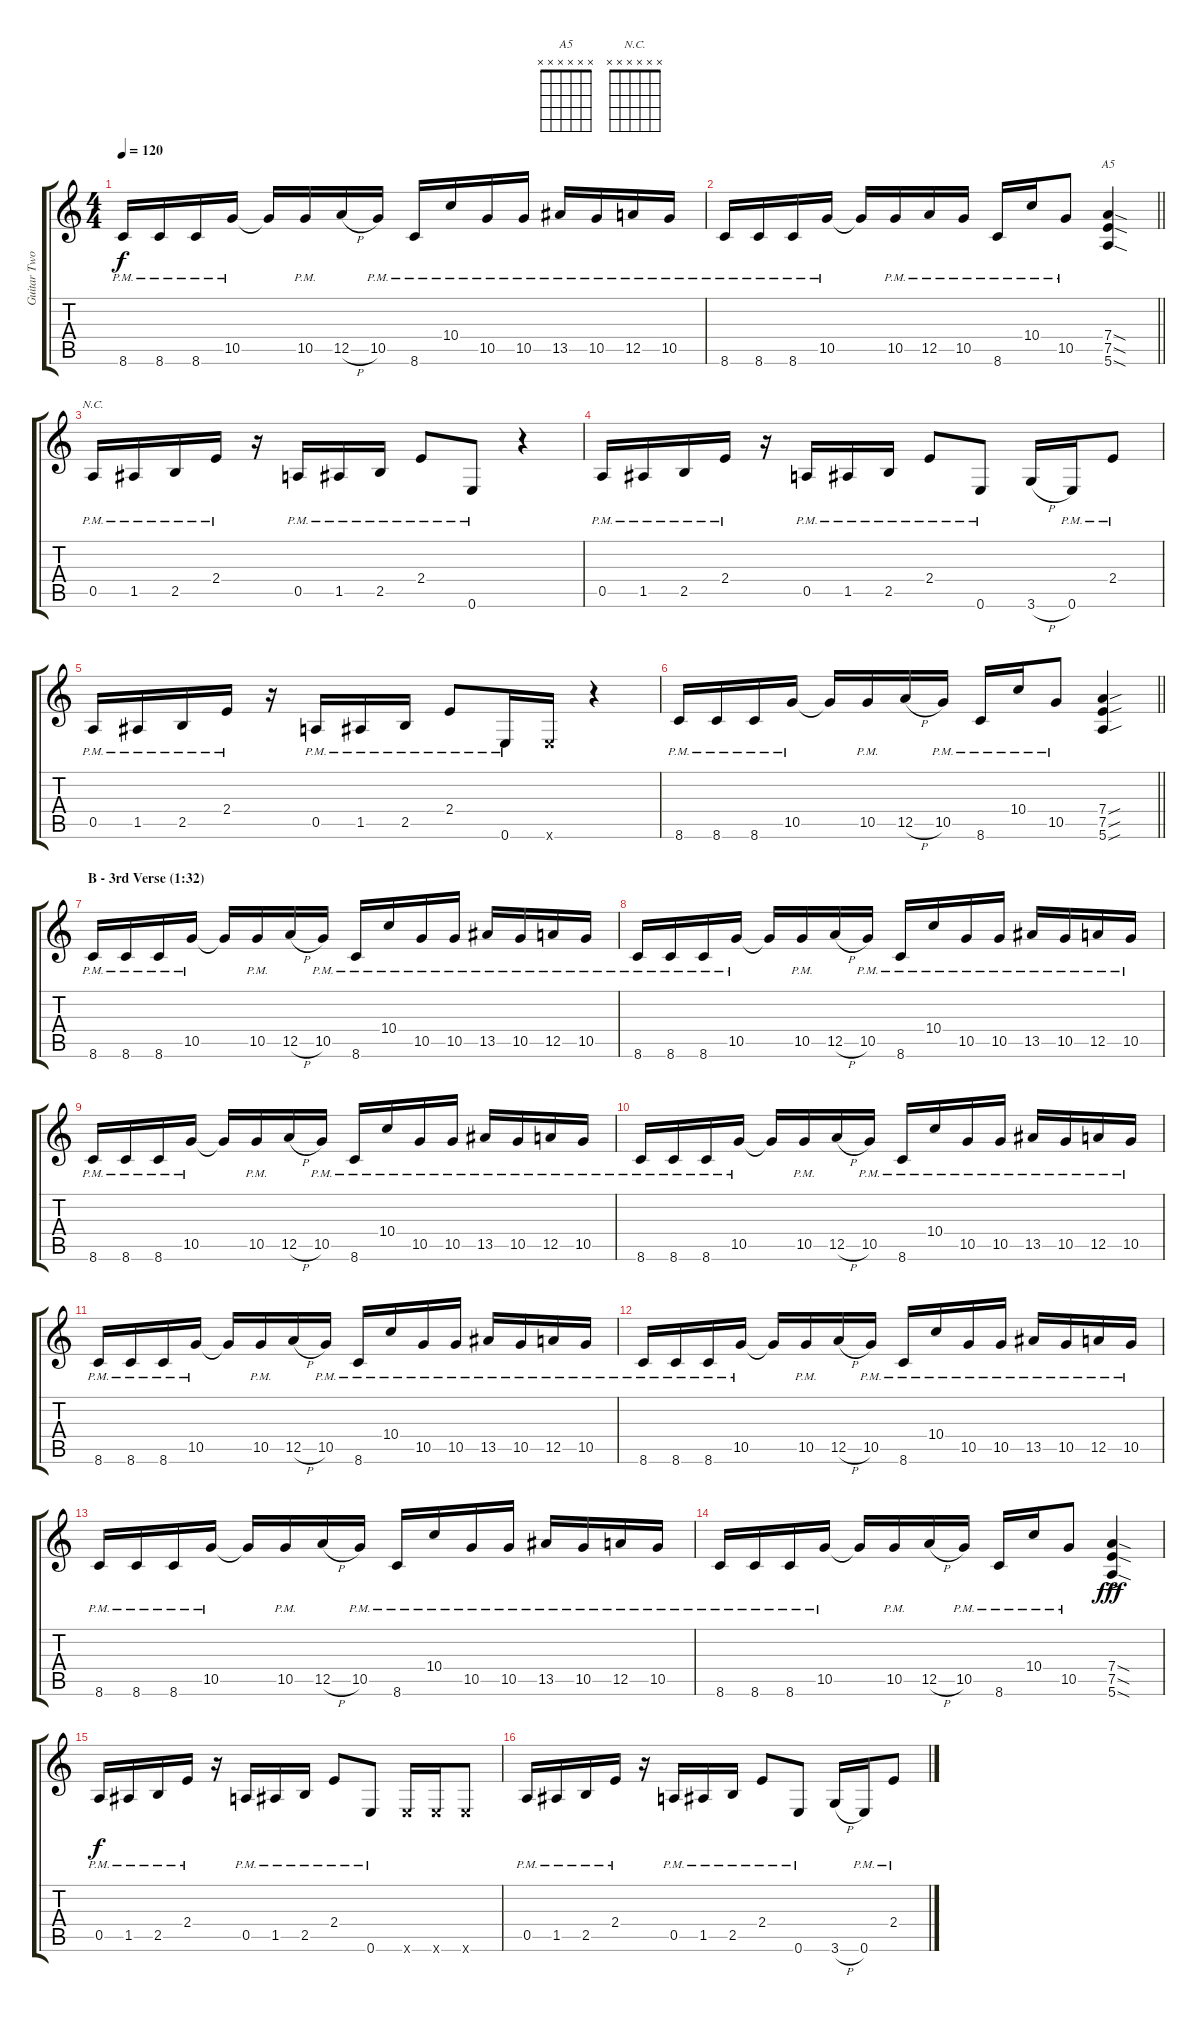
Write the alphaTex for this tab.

\track ("Guitar Two" "Guitar Two") {instrument distortionguitar}
\staff {score tabs}
\tuning (E4 B3 G3 D3 A2 E2) {hide}
\chord ("A5" x x x x x x) {firstfret 0}
\chord ("N.C." x x x x x x) {firstfret 0}
\ts (4 4)
\tempo 120
\clef g2
\ks c
8.6{pm}.16{dy f} 8.6{pm}.16 8.6{pm}.16 10.5{pm}.16 10.5{t}.16 10.5{pm}.16 12.5{h}.16 10.5{pm}.16 8.6{pm}.16 10.4{pm}.16 10.5{pm}.16 10.5{pm}.16 13.5{pm}.16 10.5{pm}.16 12.5{pm}.16 10.5{pm}.16 |
\barLineRight lightlight
8.6{pm}.16 8.6{pm}.16 8.6{pm}.16 10.5{pm}.16 10.5{t}.16 10.5{pm}.16 12.5{pm}.16 10.5{pm}.16 8.6{pm}.16 10.4{pm}.16 10.5{pm}.8 (7.4{sod} 7.5{sod} 5.6{sod}).4{ch "A5"} |
0.5{pm}.16{ch "N.C."} 1.5{pm}.16 2.5{pm}.16 2.4{pm}.16 r.16 0.5{pm}.16 1.5{pm}.16 2.5{pm}.16 2.4{pm}.8 0.6{pm}.8 r.4 |
0.5{pm}.16 1.5{pm}.16 2.5{pm}.16 2.4{pm}.16 r.16 0.5{pm}.16 1.5{pm}.16 2.5{pm}.16 2.4{pm}.8 0.6{pm}.8 3.6{h}.16 0.6{pm}.16 2.4{pm}.8 |
0.5{pm}.16 1.5{pm}.16 2.5{pm}.16 2.4{pm}.16 r.16 0.5{pm}.16 1.5{pm}.16 2.5{pm}.16 2.4{pm}.8 0.6{pm}.16 0.6{x}.16 r.4 |
\barLineRight lightlight
8.6{pm}.16 8.6{pm}.16 8.6{pm}.16 10.5{pm}.16 10.5{t}.16 10.5{pm}.16 12.5{h}.16 10.5{pm}.16 8.6{pm}.16 10.4{pm}.16 10.5{pm}.8 (7.4{sou} 7.5{sou} 5.6{sou}).4 |
\section ("" "B - 3rd Verse (1:32)")
8.6{pm}.16 8.6{pm}.16 8.6{pm}.16 10.5{pm}.16 10.5{t}.16 10.5{pm}.16 12.5{h}.16 10.5{pm}.16 8.6{pm}.16 10.4{pm}.16 10.5{pm}.16 10.5{pm}.16 13.5{pm}.16 10.5{pm}.16 12.5{pm}.16 10.5{pm}.16 |
8.6{pm}.16 8.6{pm}.16 8.6{pm}.16 10.5{pm}.16 10.5{t}.16 10.5{pm}.16 12.5{h}.16 10.5{pm}.16 8.6{pm}.16 10.4{pm}.16 10.5{pm}.16 10.5{pm}.16 13.5{pm}.16 10.5{pm}.16 12.5{pm}.16 10.5{pm}.16 |
8.6{pm}.16 8.6{pm}.16 8.6{pm}.16 10.5{pm}.16 10.5{t}.16 10.5{pm}.16 12.5{h}.16 10.5{pm}.16 8.6{pm}.16 10.4{pm}.16 10.5{pm}.16 10.5{pm}.16 13.5{pm}.16 10.5{pm}.16 12.5{pm}.16 10.5{pm}.16 |
8.6{pm}.16 8.6{pm}.16 8.6{pm}.16 10.5{pm}.16 10.5{t}.16 10.5{pm}.16 12.5{h}.16 10.5{pm}.16 8.6{pm}.16 10.4{pm}.16 10.5{pm}.16 10.5{pm}.16 13.5{pm}.16 10.5{pm}.16 12.5{pm}.16 10.5{pm}.16 |
8.6{pm}.16 8.6{pm}.16 8.6{pm}.16 10.5{pm}.16 10.5{t}.16 10.5{pm}.16 12.5{h}.16 10.5{pm}.16 8.6{pm}.16 10.4{pm}.16 10.5{pm}.16 10.5{pm}.16 13.5{pm}.16 10.5{pm}.16 12.5{pm}.16 10.5{pm}.16 |
8.6{pm}.16 8.6{pm}.16 8.6{pm}.16 10.5{pm}.16 10.5{t}.16 10.5{pm}.16 12.5{h}.16 10.5{pm}.16 8.6{pm}.16 10.4{pm}.16 10.5{pm}.16 10.5{pm}.16 13.5{pm}.16 10.5{pm}.16 12.5{pm}.16 10.5{pm}.16 |
8.6{pm}.16 8.6{pm}.16 8.6{pm}.16 10.5{pm}.16 10.5{t}.16 10.5{pm}.16 12.5{h}.16 10.5{pm}.16 8.6{pm}.16 10.4{pm}.16 10.5{pm}.16 10.5{pm}.16 13.5{pm}.16 10.5{pm}.16 12.5{pm}.16 10.5{pm}.16 |
8.6{pm}.16 8.6{pm}.16 8.6{pm}.16 10.5{pm}.16 10.5{t}.16 10.5{pm}.16 12.5{h}.16 10.5{pm}.16 8.6{pm}.16 10.4{pm}.16 10.5{pm}.8 (7.4{sod ac} 7.5{sod} 5.6{sod}).4{dy fff} |
0.5{pm}.16{dy f} 1.5{pm}.16 2.5{pm}.16 2.4{pm}.16 r.16 0.5{pm}.16 1.5{pm}.16 2.5{pm}.16 2.4{pm}.8 0.6{pm}.8 0.6{x}.16 0.6{x}.16 0.6{x}.8 |
0.5{pm}.16 1.5{pm}.16 2.5{pm}.16 2.4{pm}.16 r.16 0.5{pm}.16 1.5{pm}.16 2.5{pm}.16 2.4{pm}.8 0.6{pm}.8 3.6{h}.16 0.6{pm}.16 2.4{pm}.8
